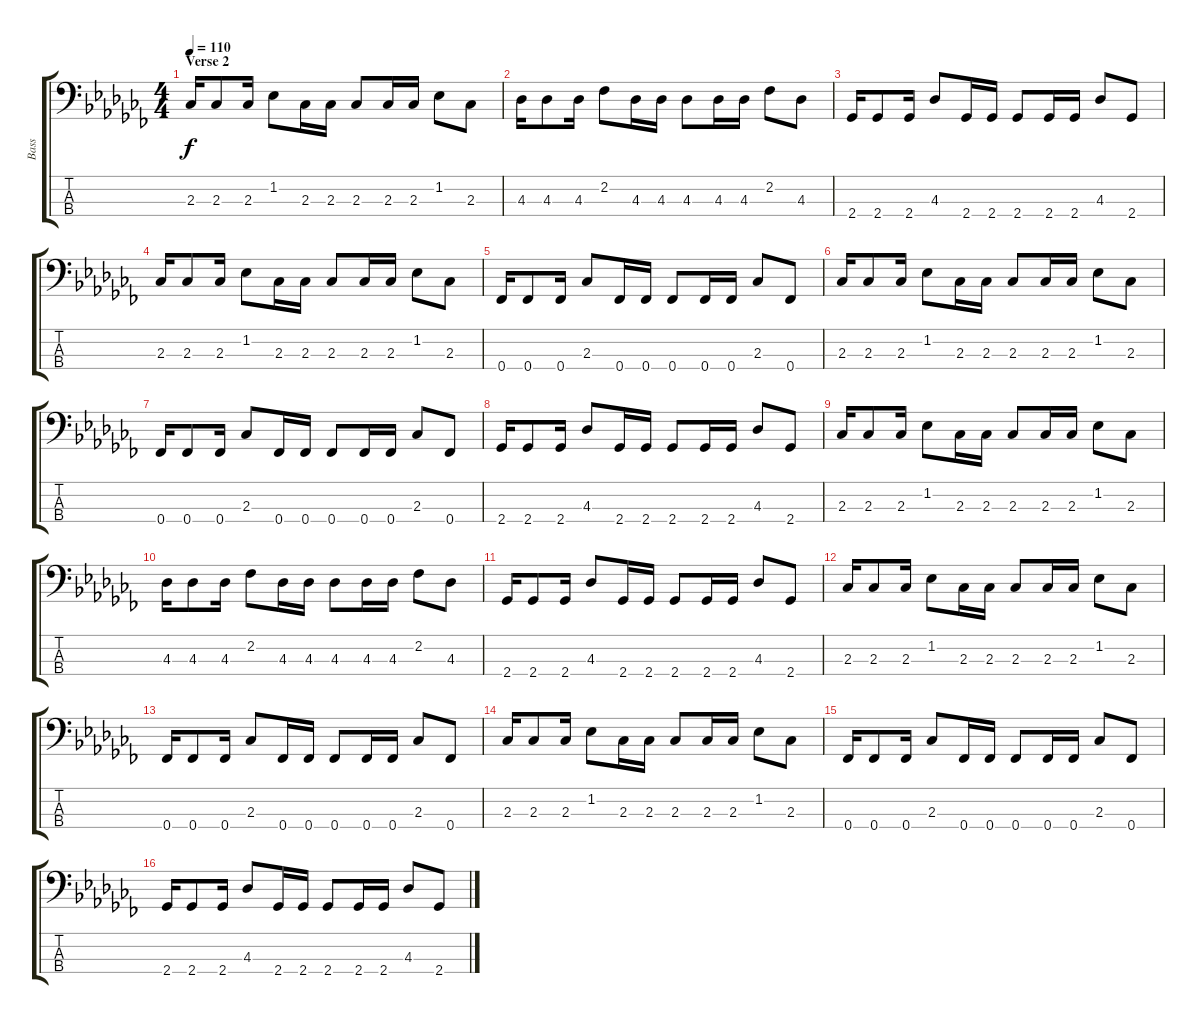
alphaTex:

\track ("Bass" "Bass") {instrument electricbasspick}
\staff {score tabs}
\tuning (G2 D2 A1 E1) {hide}
\ts (4 4)
\section ("" "Verse 2")
\tempo 110
\clef f4
\ks abminor
2.3.16{dy f} 2.3.8 2.3.16 1.2.8 2.3.16 2.3.16 2.3.8 2.3.16 2.3.16 1.2.8 2.3.8 |
4.3.16 4.3.8 4.3.16 2.2.8 4.3.16 4.3.16 4.3.8 4.3.16 4.3.16 2.2.8 4.3.8 |
2.4.16 2.4.8 2.4.16 4.3.8 2.4.16 2.4.16 2.4.8 2.4.16 2.4.16 4.3.8 2.4.8 |
2.3.16 2.3.8 2.3.16 1.2.8 2.3.16 2.3.16 2.3.8 2.3.16 2.3.16 1.2.8 2.3.8 |
0.4.16 0.4.8 0.4.16 2.3.8 0.4.16 0.4.16 0.4.8 0.4.16 0.4.16 2.3.8 0.4.8 |
2.3.16 2.3.8 2.3.16 1.2.8 2.3.16 2.3.16 2.3.8 2.3.16 2.3.16 1.2.8 2.3.8 |
0.4.16 0.4.8 0.4.16 2.3.8 0.4.16 0.4.16 0.4.8 0.4.16 0.4.16 2.3.8 0.4.8 |
2.4.16 2.4.8 2.4.16 4.3.8 2.4.16 2.4.16 2.4.8 2.4.16 2.4.16 4.3.8 2.4.8 |
2.3.16 2.3.8 2.3.16 1.2.8 2.3.16 2.3.16 2.3.8 2.3.16 2.3.16 1.2.8 2.3.8 |
4.3.16 4.3.8 4.3.16 2.2.8 4.3.16 4.3.16 4.3.8 4.3.16 4.3.16 2.2.8 4.3.8 |
2.4.16 2.4.8 2.4.16 4.3.8 2.4.16 2.4.16 2.4.8 2.4.16 2.4.16 4.3.8 2.4.8 |
2.3.16 2.3.8 2.3.16 1.2.8 2.3.16 2.3.16 2.3.8 2.3.16 2.3.16 1.2.8 2.3.8 |
0.4.16 0.4.8 0.4.16 2.3.8 0.4.16 0.4.16 0.4.8 0.4.16 0.4.16 2.3.8 0.4.8 |
2.3.16 2.3.8 2.3.16 1.2.8 2.3.16 2.3.16 2.3.8 2.3.16 2.3.16 1.2.8 2.3.8 |
0.4.16 0.4.8 0.4.16 2.3.8 0.4.16 0.4.16 0.4.8 0.4.16 0.4.16 2.3.8 0.4.8 |
2.4.16 2.4.8 2.4.16 4.3.8 2.4.16 2.4.16 2.4.8 2.4.16 2.4.16 4.3.8 2.4.8
